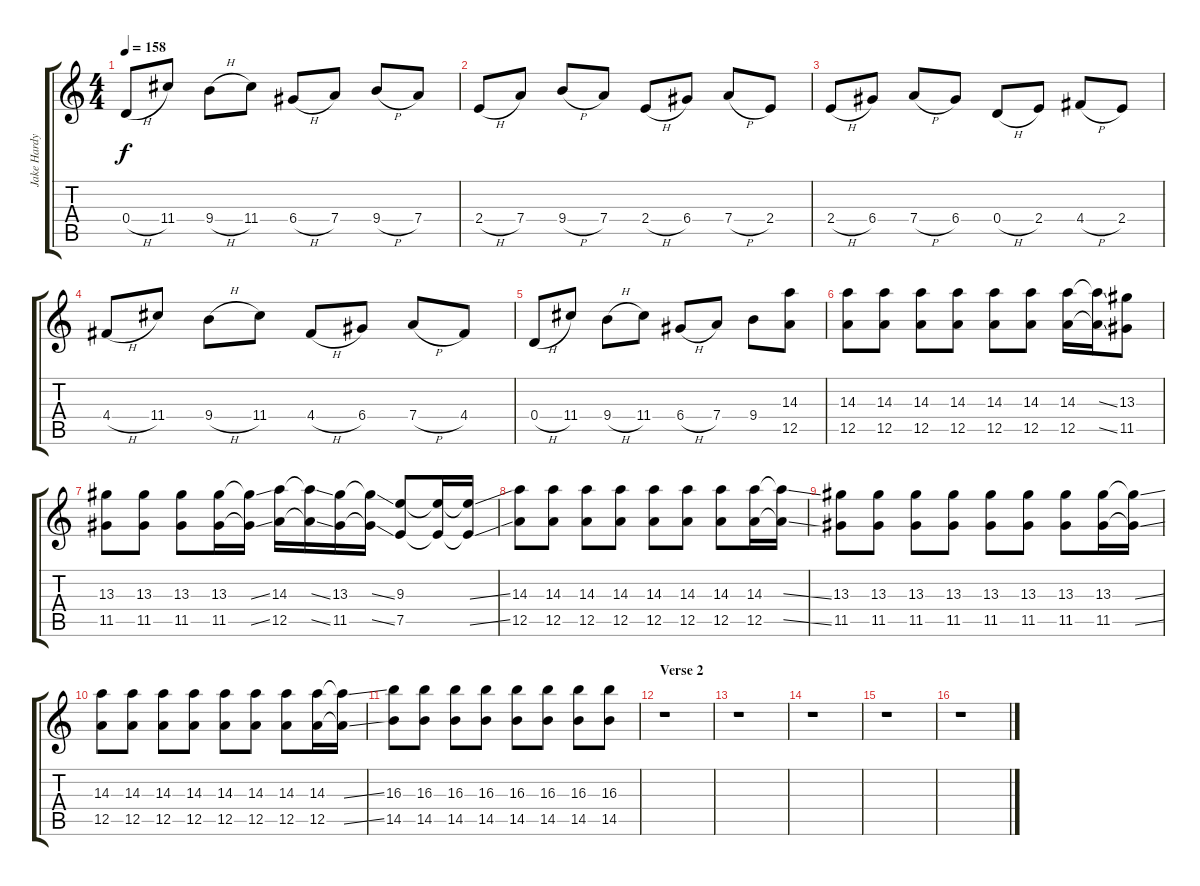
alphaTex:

\track ("Jake Hardy" "Jake Hardy") {instrument overdrivenguitar}
\staff {score tabs}
\tuning (E4 B3 G3 D3 A2 D2) {hide}
\ts (4 4)
\tempo 158
\clef g2
\ks c
0.4{h}.8{dy f} 11.4.8 9.4{h}.8 11.4.8 6.4{h}.8 7.4.8 9.4{h}.8 7.4.8 |
2.4{h}.8 7.4.8 9.4{h}.8 7.4.8 2.4{h}.8 6.4.8 7.4{h}.8 2.4.8 |
2.4{h}.8 6.4.8 7.4{h}.8 6.4.8 0.4{h}.8 2.4.8 4.4{h}.8 2.4.8 |
4.4{h}.8 11.4.8 9.4{h}.8 11.4.8 4.4{h}.8 6.4.8 7.4{h}.8 4.4.8 |
0.4{h}.8 11.4.8 9.4{h}.8 11.4.8 6.4{h}.8 7.4.8 9.4.8 (14.3 12.5).8 |
(14.3 12.5).8 (14.3 12.5).8 (14.3 12.5).8 (14.3 12.5).8 (14.3 12.5).8 (14.3 12.5).8 (14.3 12.5).16 (14.3{ss t} 12.5{ss t}).16 (13.3 11.5).8 |
(13.3 11.5).8 (13.3 11.5).8 (13.3 11.5).8 (13.3 11.5).16 (13.3{ss t} 11.5{ss t}).16 (14.3 12.5).16 (14.3{ss t} 12.5{ss t}).16 (13.3 11.5).16 (13.3{ss t} 11.5{ss t}).16 (9.3 7.5).8 (9.3{t} 7.5{t}).16 (9.3{ss t} 7.5{ss t}).16 |
(14.3 12.5).8 (14.3 12.5).8 (14.3 12.5).8 (14.3 12.5).8 (14.3 12.5).8 (14.3 12.5).8 (14.3 12.5).8 (14.3 12.5).16 (14.3{ss t} 12.5{ss t}).16 |
(13.3 11.5).8 (13.3 11.5).8 (13.3 11.5).8 (13.3 11.5).8 (13.3 11.5).8 (13.3 11.5).8 (13.3 11.5).8 (13.3 11.5).16 (13.3{ss t} 11.5{ss t}).16 |
(14.3 12.5).8 (14.3 12.5).8 (14.3 12.5).8 (14.3 12.5).8 (14.3 12.5).8 (14.3 12.5).8 (14.3 12.5).8 (14.3 12.5).16 (14.3{ss t} 12.5{ss t}).16 |
(16.3 14.5).8 (16.3 14.5).8 (16.3 14.5).8 (16.3 14.5).8 (16.3 14.5).8 (16.3 14.5).8 (16.3 14.5).8 (16.3 14.5).8 |
\section ("" "Verse 2")
r.1 |
r.1 |
r.1 |
r.1 |
r.1
